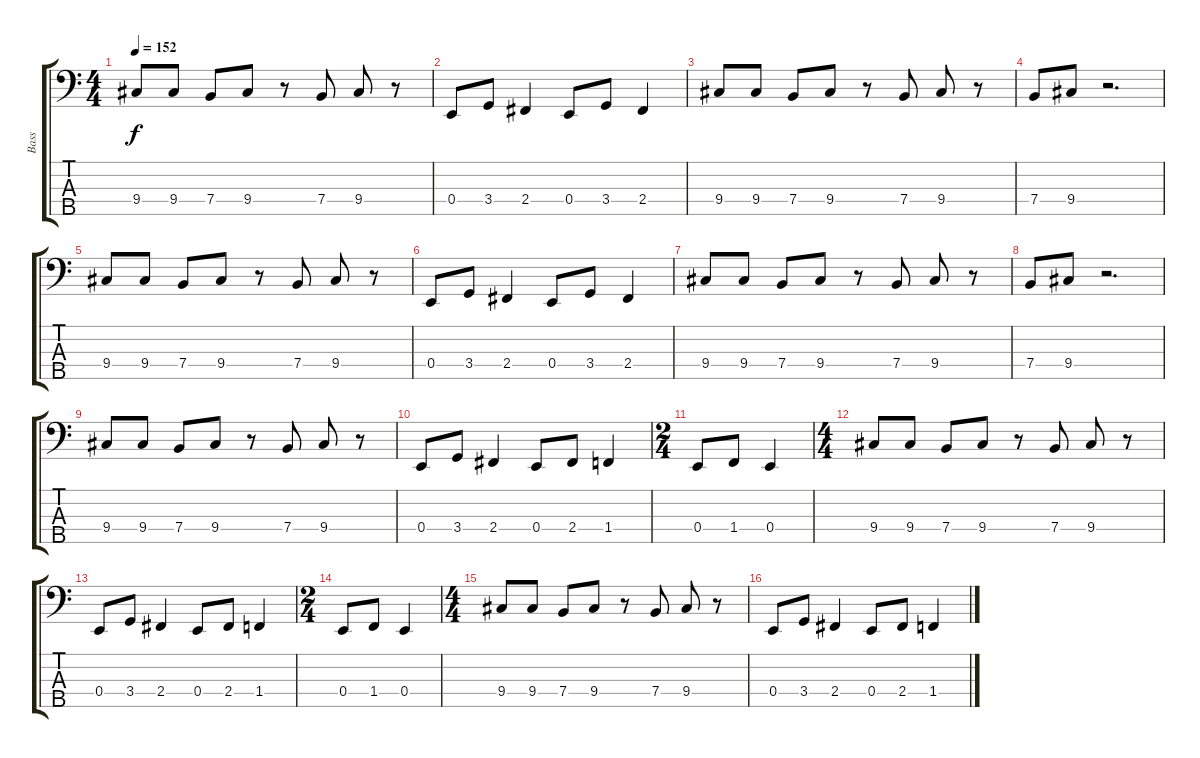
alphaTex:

\track ("Bass" "Bass") {instrument electricbassfinger}
\staff {score tabs}
\tuning (G2 D2 A1 E1 B0) {hide}
\ts (4 4)
\tempo 152
\clef f4
\ks c
9.4.8{dy f} 9.4.8 7.4.8 9.4.8 r.8 7.4.8 9.4.8 r.8 |
0.4.8 3.4.8 2.4.4 0.4.8 3.4.8 2.4.4 |
9.4.8 9.4.8 7.4.8 9.4.8 r.8 7.4.8 9.4.8 r.8 |
7.4.8 9.4.8 r.2{d} |
9.4.8 9.4.8 7.4.8 9.4.8 r.8 7.4.8 9.4.8 r.8 |
0.4.8 3.4.8 2.4.4 0.4.8 3.4.8 2.4.4 |
9.4.8 9.4.8 7.4.8 9.4.8 r.8 7.4.8 9.4.8 r.8 |
7.4.8 9.4.8 r.2{d} |
9.4.8 9.4.8 7.4.8 9.4.8 r.8 7.4.8 9.4.8 r.8 |
0.4.8 3.4.8 2.4.4 0.4.8 2.4.8 1.4.4 |
\ts (2 4)
0.4.8 1.4.8 0.4.4 |
\ts (4 4)
9.4.8 9.4.8 7.4.8 9.4.8 r.8 7.4.8 9.4.8 r.8 |
0.4.8 3.4.8 2.4.4 0.4.8 2.4.8 1.4.4 |
\ts (2 4)
0.4.8 1.4.8 0.4.4 |
\ts (4 4)
9.4.8 9.4.8 7.4.8 9.4.8 r.8 7.4.8 9.4.8 r.8 |
0.4.8 3.4.8 2.4.4 0.4.8 2.4.8 1.4.4
